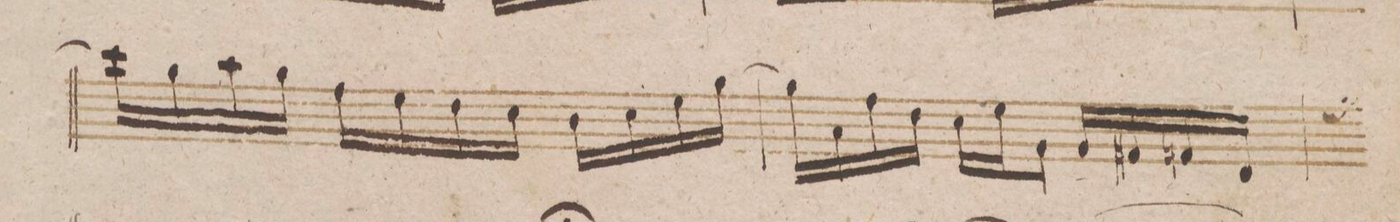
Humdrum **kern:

**kern	**dynam
*I"Clarinetto 1mo in B.	*
*clefG2	*
*k[b-e-]	*
*met(c)	*
*M3/4	*
16bb-\LL]	.
16ff\	.
16gg\	.
16ff\JJ	.
16ee-\LL	.
16dd\	.
16cc\	.
16b-\JJ	.
16a\LL	.
16b-\	.
16dd\	.
[>16ff\JJ	.
=116	=116
16ff\LL]	.
16g\	.
16ee-\	.
16cc\JJ	.
16b-\LL	.
16dd\J	.
8f\J	.
16f/LL	.
16eX/	.
16e-/	.
16c/JJ	.
*custos:ee	*
=117	=117
*-	*-
